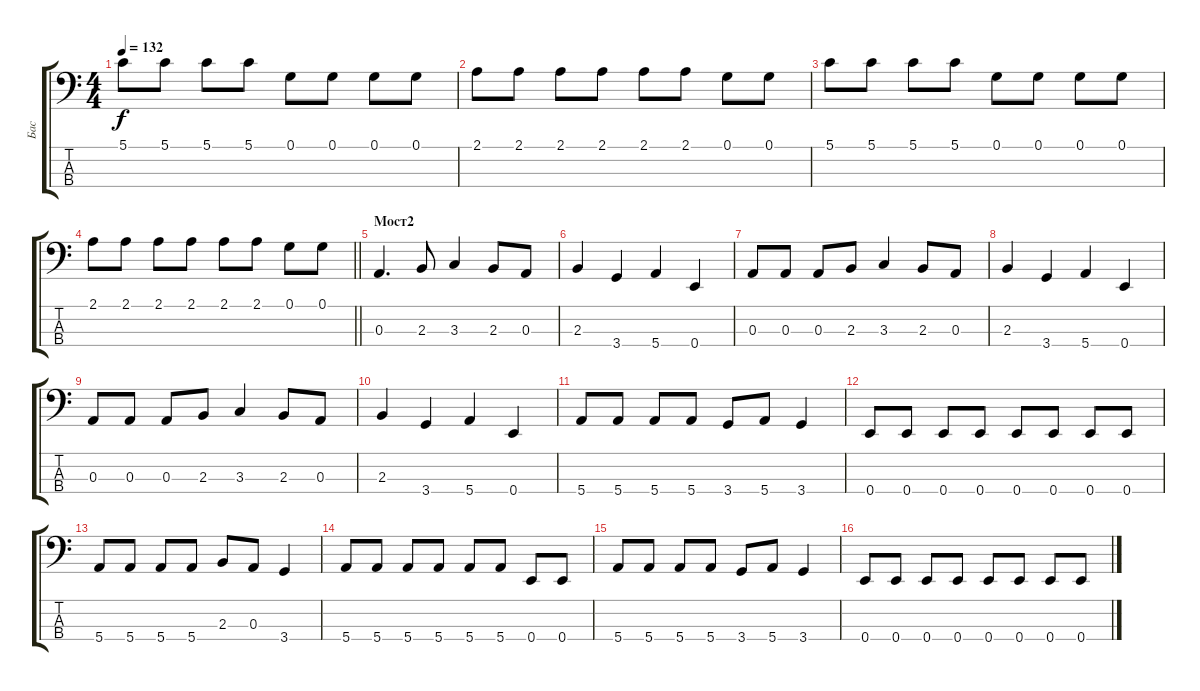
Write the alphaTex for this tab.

\track ("Бас" "Бас") {instrument electricbassfinger}
\staff {score tabs}
\tuning (G2 D2 A1 E1) {hide}
\ts (4 4)
\tempo 132
\clef f4
\ks c
5.1.8{dy f} 5.1.8 5.1.8 5.1.8 0.1.8 0.1.8 0.1.8 0.1.8 |
2.1.8 2.1.8 2.1.8 2.1.8 2.1.8 2.1.8 0.1.8 0.1.8 |
5.1.8 5.1.8 5.1.8 5.1.8 0.1.8 0.1.8 0.1.8 0.1.8 |
\barLineRight lightlight
2.1.8 2.1.8 2.1.8 2.1.8 2.1.8 2.1.8 0.1.8 0.1.8 |
\section ("" "Мост2")
0.3.4{d} 2.3.8 3.3.4 2.3.8 0.3.8 |
2.3.4 3.4.4 5.4.4 0.4.4 |
0.3.8 0.3.8 0.3.8 2.3.8 3.3.4 2.3.8 0.3.8 |
2.3.4 3.4.4 5.4.4 0.4.4 |
0.3.8 0.3.8 0.3.8 2.3.8 3.3.4 2.3.8 0.3.8 |
2.3.4 3.4.4 5.4.4 0.4.4 |
5.4.8 5.4.8 5.4.8 5.4.8 3.4.8 5.4.8 3.4.4 |
0.4.8 0.4.8 0.4.8 0.4.8 0.4.8 0.4.8 0.4.8 0.4.8 |
5.4.8 5.4.8 5.4.8 5.4.8 2.3.8 0.3.8 3.4.4 |
5.4.8 5.4.8 5.4.8 5.4.8 5.4.8 5.4.8 0.4.8 0.4.8 |
5.4.8 5.4.8 5.4.8 5.4.8 3.4.8 5.4.8 3.4.4 |
0.4.8 0.4.8 0.4.8 0.4.8 0.4.8 0.4.8 0.4.8 0.4.8
